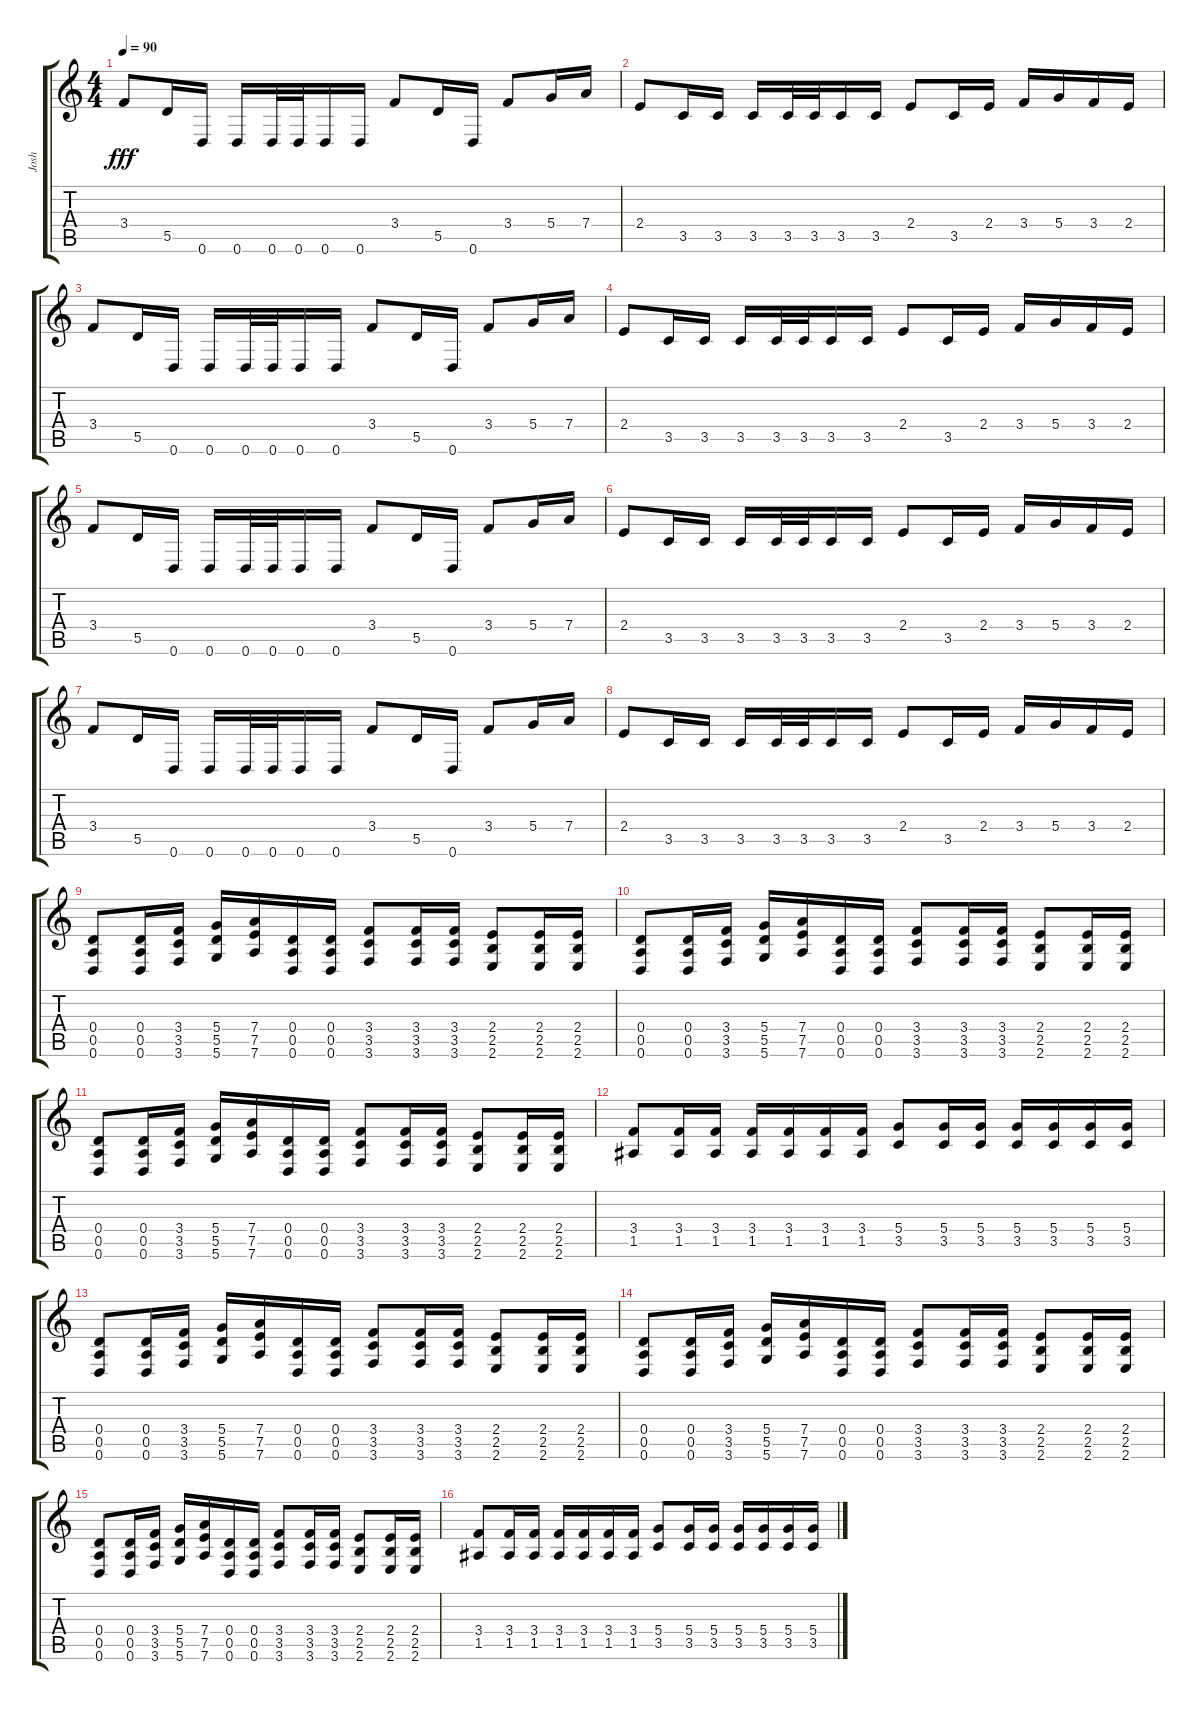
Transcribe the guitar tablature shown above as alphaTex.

\track ("Josh" "Josh") {instrument distortionguitar}
\staff {score tabs}
\tuning (E4 B3 G3 D3 A2 D2) {hide}
\ts (4 4)
\tempo 90
\clef g2
\ks c
3.4.8{dy fff} 5.5.16 0.6.16 0.6.16 0.6.32 0.6.32 0.6.16 0.6.16 3.4.8 5.5.16 0.6.16 3.4.8 5.4.16 7.4.16 |
2.4.8 3.5.16 3.5.16 3.5.16 3.5.32 3.5.32 3.5.16 3.5.16 2.4.8 3.5.16 2.4.16 3.4.16 5.4.16 3.4.16 2.4.16 |
3.4.8 5.5.16 0.6.16 0.6.16 0.6.32 0.6.32 0.6.16 0.6.16 3.4.8 5.5.16 0.6.16 3.4.8 5.4.16 7.4.16 |
2.4.8 3.5.16 3.5.16 3.5.16 3.5.32 3.5.32 3.5.16 3.5.16 2.4.8 3.5.16 2.4.16 3.4.16 5.4.16 3.4.16 2.4.16 |
3.4.8 5.5.16 0.6.16 0.6.16 0.6.32 0.6.32 0.6.16 0.6.16 3.4.8 5.5.16 0.6.16 3.4.8 5.4.16 7.4.16 |
2.4.8 3.5.16 3.5.16 3.5.16 3.5.32 3.5.32 3.5.16 3.5.16 2.4.8 3.5.16 2.4.16 3.4.16 5.4.16 3.4.16 2.4.16 |
3.4.8 5.5.16 0.6.16 0.6.16 0.6.32 0.6.32 0.6.16 0.6.16 3.4.8 5.5.16 0.6.16 3.4.8 5.4.16 7.4.16 |
2.4.8 3.5.16 3.5.16 3.5.16 3.5.32 3.5.32 3.5.16 3.5.16 2.4.8 3.5.16 2.4.16 3.4.16 5.4.16 3.4.16 2.4.16 |
(0.4 0.5 0.6).8 (0.4 0.5 0.6).16 (3.4 3.5 3.6).16 (5.4 5.5 5.6).16 (7.4 7.5 7.6).16 (0.4 0.5 0.6).16 (0.4 0.5 0.6).16 (3.4 3.5 3.6).8 (3.4 3.5 3.6).16 (3.4 3.5 3.6).16 (2.4 2.5 2.6).8 (2.4 2.5 2.6).16 (2.4 2.5 2.6).16 |
(0.4 0.5 0.6).8 (0.4 0.5 0.6).16 (3.4 3.5 3.6).16 (5.4 5.5 5.6).16 (7.4 7.5 7.6).16 (0.4 0.5 0.6).16 (0.4 0.5 0.6).16 (3.4 3.5 3.6).8 (3.4 3.5 3.6).16 (3.4 3.5 3.6).16 (2.4 2.5 2.6).8 (2.4 2.5 2.6).16 (2.4 2.5 2.6).16 |
(0.4 0.5 0.6).8 (0.4 0.5 0.6).16 (3.4 3.5 3.6).16 (5.4 5.5 5.6).16 (7.4 7.5 7.6).16 (0.4 0.5 0.6).16 (0.4 0.5 0.6).16 (3.4 3.5 3.6).8 (3.4 3.5 3.6).16 (3.4 3.5 3.6).16 (2.4 2.5 2.6).8 (2.4 2.5 2.6).16 (2.4 2.5 2.6).16 |
(3.4 1.5).8 (3.4 1.5).16 (3.4 1.5).16 (3.4 1.5).16 (3.4 1.5).16 (3.4 1.5).16 (3.4 1.5).16 (5.4 3.5).8 (5.4 3.5).16 (5.4 3.5).16 (5.4 3.5).16 (5.4 3.5).16 (5.4 3.5).16 (5.4 3.5).16 |
(0.4 0.5 0.6).8 (0.4 0.5 0.6).16 (3.4 3.5 3.6).16 (5.4 5.5 5.6).16 (7.4 7.5 7.6).16 (0.4 0.5 0.6).16 (0.4 0.5 0.6).16 (3.4 3.5 3.6).8 (3.4 3.5 3.6).16 (3.4 3.5 3.6).16 (2.4 2.5 2.6).8 (2.4 2.5 2.6).16 (2.4 2.5 2.6).16 |
(0.4 0.5 0.6).8 (0.4 0.5 0.6).16 (3.4 3.5 3.6).16 (5.4 5.5 5.6).16 (7.4 7.5 7.6).16 (0.4 0.5 0.6).16 (0.4 0.5 0.6).16 (3.4 3.5 3.6).8 (3.4 3.5 3.6).16 (3.4 3.5 3.6).16 (2.4 2.5 2.6).8 (2.4 2.5 2.6).16 (2.4 2.5 2.6).16 |
(0.4 0.5 0.6).8 (0.4 0.5 0.6).16 (3.4 3.5 3.6).16 (5.4 5.5 5.6).16 (7.4 7.5 7.6).16 (0.4 0.5 0.6).16 (0.4 0.5 0.6).16 (3.4 3.5 3.6).8 (3.4 3.5 3.6).16 (3.4 3.5 3.6).16 (2.4 2.5 2.6).8 (2.4 2.5 2.6).16 (2.4 2.5 2.6).16 |
(3.4 1.5).8 (3.4 1.5).16 (3.4 1.5).16 (3.4 1.5).16 (3.4 1.5).16 (3.4 1.5).16 (3.4 1.5).16 (5.4 3.5).8 (5.4 3.5).16 (5.4 3.5).16 (5.4 3.5).16 (5.4 3.5).16 (5.4 3.5).16 (5.4 3.5).16
